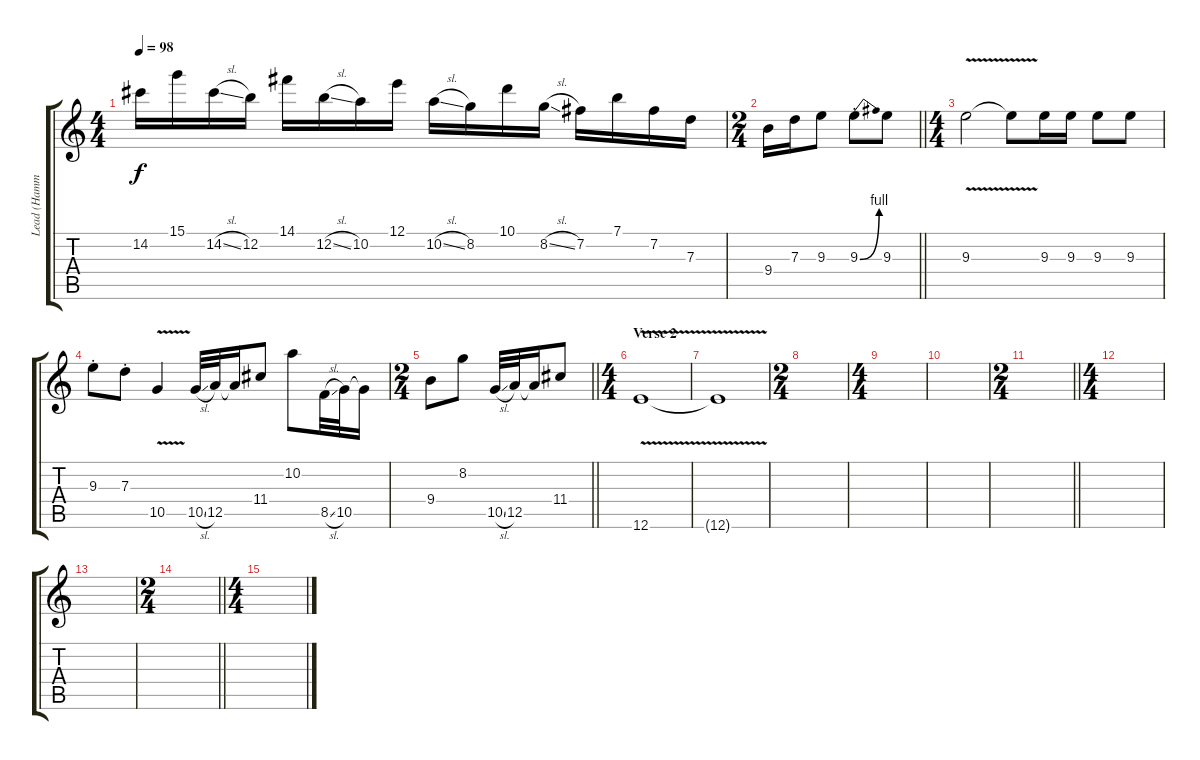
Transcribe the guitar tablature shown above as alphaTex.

\track ("Lead (Hammet)" "Lead (Hamm") {instrument distortionguitar}
\staff {score tabs}
\tuning (E4 B3 G3 D3 A2 E2) {hide}
\ts (4 4)
\tempo 98
\clef g2
\ks c
14.2.16{dy f} 15.1.16 14.2{sl}.16 12.2.16 14.1.16 12.2{sl}.16 10.2.16 12.1.16 10.2{sl}.16 8.2.16 10.1.16 8.2{sl}.16 7.2.16 7.1.16 7.2.16 7.3.16 |
\ts (2 4)
\barLineRight lightlight
9.4.16 7.3.16 9.3.8 9.3{be (bend 0 0 60 4) st}.8 9.3.8 |
\ts (4 4)
9.3{v}.2 9.3{t}.8 9.3.16 9.3.16 9.3.8 9.3.8 |
9.3{st}.8 7.3{st}.8 10.5{v}.4 10.5{sl}.32 12.5.32 12.5{t}.16 11.4.8 10.2.8 8.5{sl}.32 10.5.32 10.5{t}.16 |
\ts (2 4)
\barLineRight lightlight
9.4.8 8.2.8 10.5{sl}.32 12.5.32 12.5{t}.16 11.4.8 |
\ts (4 4)
\section ("" "Verse 2")
12.6{v}.1 |
12.6{t}.1 |
\ts (2 4)
|
\ts (4 4)
|
|
\ts (2 4)
\barLineRight lightlight
|
\ts (4 4)
|
|
\ts (2 4)
\barLineRight lightlight
|
\ts (4 4)
